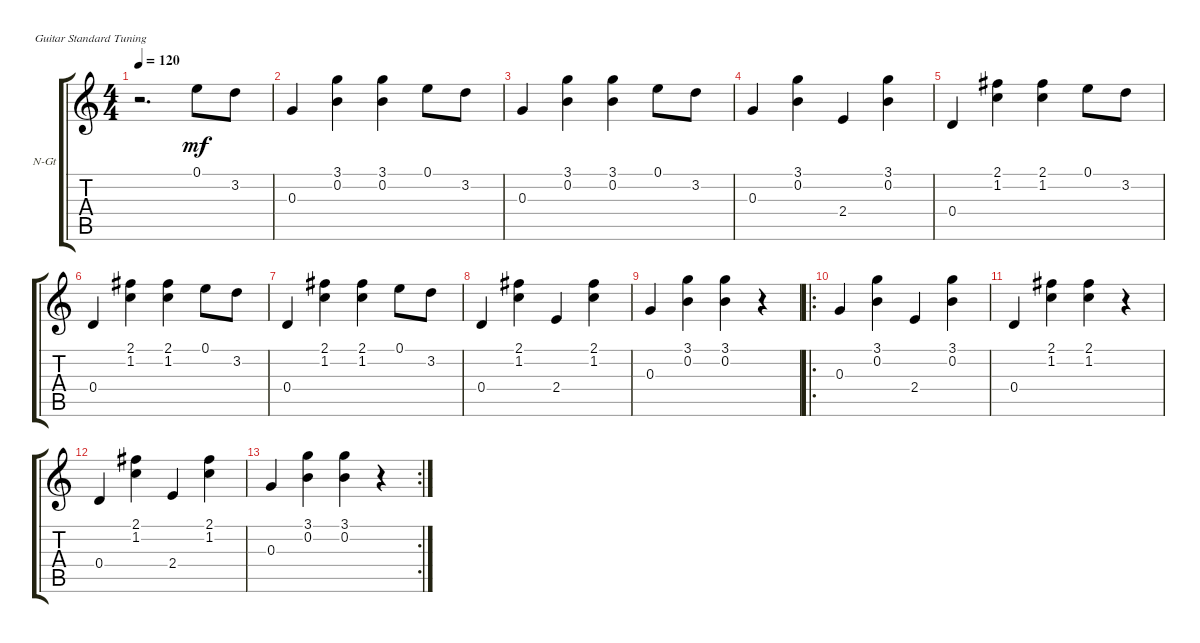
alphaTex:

\defaultSystemsLayout 4
\bracketExtendMode groupsimilarinstruments
\firstSystemTrackNameOrientation horizontal
\otherSystemsTrackNameOrientation horizontal
\track ("Nylon Guitar" "N-Gt") {instrument acousticguitarnylon}
\staff {score tabs}
\tuning (E4 B3 G3 D3 A2 E2)
\ts (4 4)
\tempo 120
\clef g2
\ks c
r.2{d dy mf instrument acousticguitarnylon} 0.1.8 3.2.8 |
0.3.4 (3.1 0.2).4 (3.1 0.2).4 0.1.8 3.2.8 |
0.3.4 (3.1 0.2).4 (3.1 0.2).4 0.1.8 3.2.8 |
0.3.4 (3.1 0.2).4 2.4.4 (3.1 0.2).4 |
0.4.4 (2.1 1.2).4 (2.1 1.2).4 0.1.8 3.2.8 |
0.4.4 (2.1 1.2).4 (2.1 1.2).4 0.1.8 3.2.8 |
0.4.4 (2.1 1.2).4 (2.1 1.2).4 0.1.8 3.2.8 |
0.4.4 (2.1 1.2).4 2.4.4 (2.1 1.2).4 |
0.3.4 (3.1 0.2).4 (3.1 0.2).4 r.4 |
\ro
0.3.4 (3.1 0.2).4 2.4.4 (0.2 3.1).4 |
0.4.4 (2.1 1.2).4 (2.1 1.2).4 r.4 |
0.4.4 (2.1 1.2).4 2.4.4 (1.2 2.1).4 |
\rc 2
0.3.4 (3.1 0.2).4 (3.1 0.2).4 r.4
